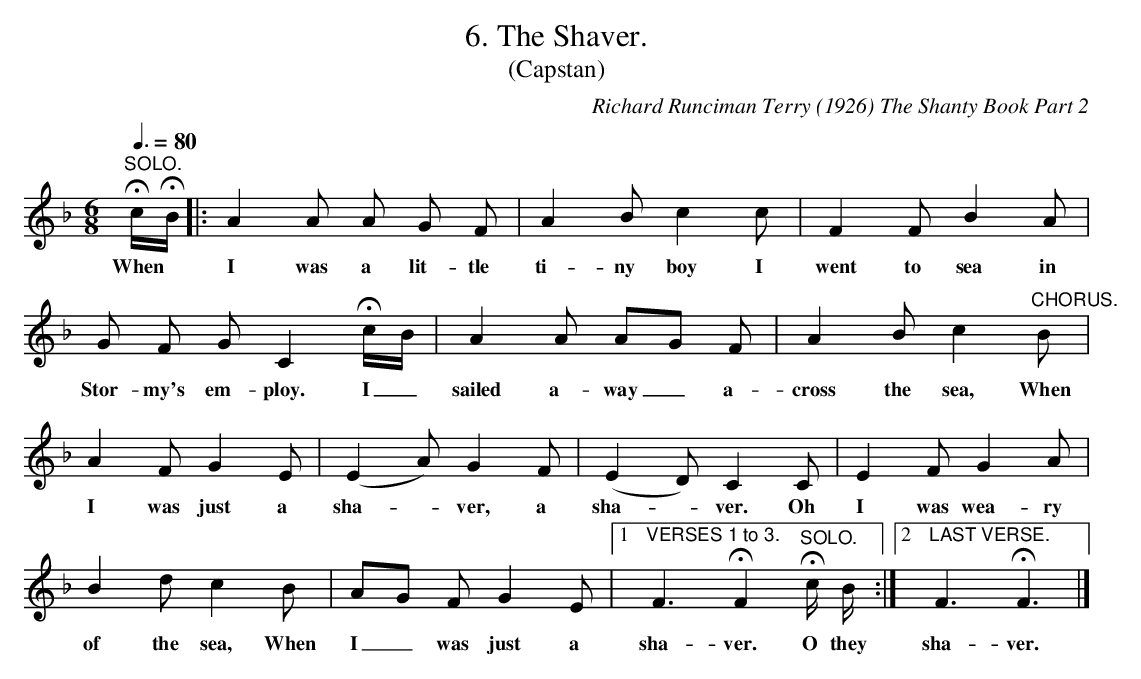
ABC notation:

X:1
T:6. The Shaver.
T:(Capstan)
C:Richard Runciman Terry (1926) The Shanty Book Part 2
L:1/8
Q:3/8=80
M:6/8
K:F
"^SOLO." !fermata! c/!fermata!B/ |: A2 A A G F| A2 B c2 c | F2 F B2 A |$ G F G C2 !fermata! c/B/|
w: When | I was a lit-tle | ti-ny boy I | went to sea in | Stor-my's em-ploy. I_ |
A2 A AG F | A2 B c2 "^CHORUS." B | A2 F G2 E |
w: sailed a-way_ a-| cross the sea, When | I was just a |
(E2 A) G2 F | (E2 D) C2 C | E2 F G2 A |
w: sha-*ver, a | sha-*ver. Oh | I was wea-ry |
B2 d c2 B | AG F G2 E |1"VERSES 1 to 3." F3 !fermata! F2 "^SOLO." !fermata! c/ B/ :|2  "LAST VERSE." F3 !fermata! F3 |]
w: of the sea, When | I_ was just a | sha-ver. O they| sha-ver.|
